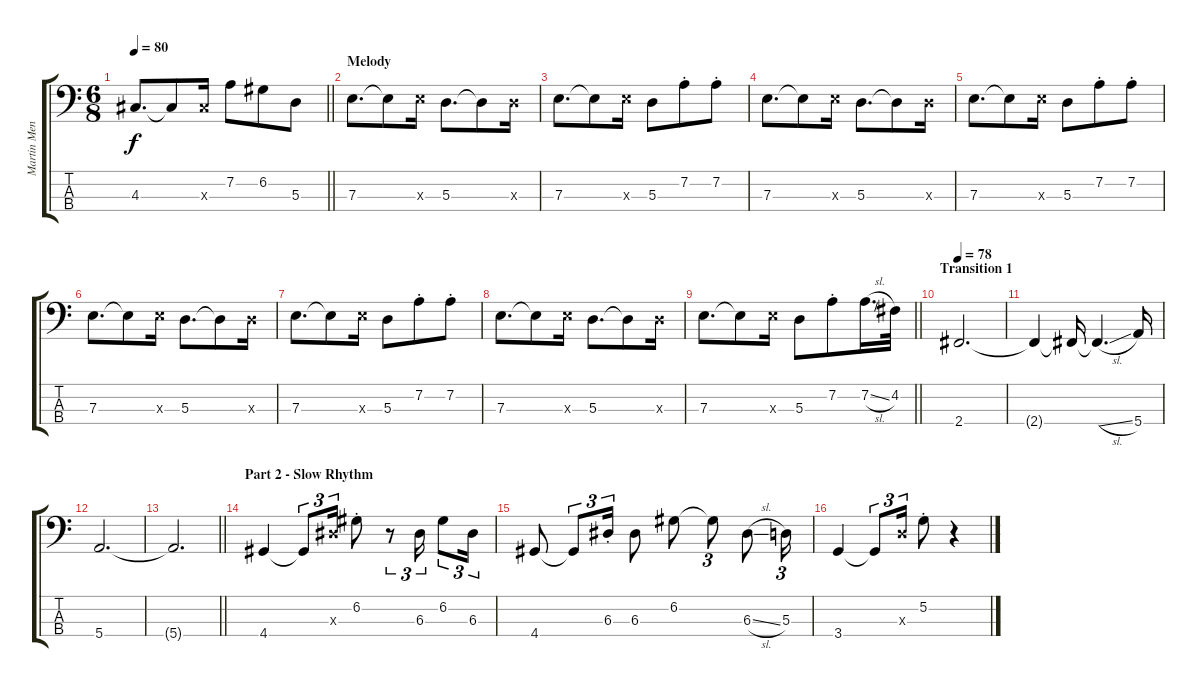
\track ("Martin Mendez" "Martin Men") {instrument electricbasspick}
\staff {score tabs}
\tuning (G2 D2 A1 E1) {hide}
\ts (6 8)
\tempo 80
\clef f4
\barLineRight lightlight
\ks c
4.3.8{d dy f} 4.3{t}.8 4.3{x}.16 7.2.8 6.2.8 5.3.8 |
\section ("" "Melody")
7.3.8{d} 7.3{t}.8 7.3{x}.16 5.3.8{d} 5.3{t}.8 5.3{x}.16 |
7.3.8{d} 7.3{t}.8 7.3{x}.16 5.3.8 7.2{st}.8 7.2{st}.8 |
7.3.8{d} 7.3{t}.8 7.3{x}.16 5.3.8{d} 5.3{t}.8 5.3{x}.16 |
7.3.8{d} 7.3{t}.8 7.3{x}.16 5.3.8 7.2{st}.8 7.2{st}.8 |
7.3.8{d} 7.3{t}.8 7.3{x}.16 5.3.8{d} 5.3{t}.8 5.3{x}.16 |
7.3.8{d} 7.3{t}.8 7.3{x}.16 5.3.8 7.2{st}.8 7.2{st}.8 |
7.3.8{d} 7.3{t}.8 7.3{x}.16 5.3.8{d} 5.3{t}.8 5.3{x}.16 |
\barLineRight lightlight
7.3.8{d} 7.3{t}.8 7.3{x}.16 5.3.8 7.2{st}.8 7.2{sl}.16{d} 4.2.32 |
\section ("" "Transition 1")
\tempo 78
2.4.2{d volume 13 instrument electricbassfinger} |
2.4{t}.4 2.4{t}.16 2.4{sl t}.4{d} 5.4.16 |
5.4.2{d} |
\barLineRight lightlight
5.4{t}.2{d} |
\section ("" "Part 2 - Slow Rhythm")
4.4.4 4.4{t}.8{tu (3 2)} 6.3{x}.16{tu (3 2)} 6.2{st}.8 r.8{tu (3 2)} 6.3.16{tu (3 2)} 6.2.8{tu (3 2)} 6.3.16{tu (3 2)} |
4.4.8 4.4{t}.8{tu (3 2)} 6.3{st}.16{tu (3 2)} 6.3.8 6.2.8 6.2{t}.8{tu (3 2)} 6.3{sl}.8 5.3.16{tu (3 2)} |
3.4.4 3.4{t}.8{tu (3 2)} 5.3{x}.16{tu (3 2)} 5.2{st}.8 r.4
